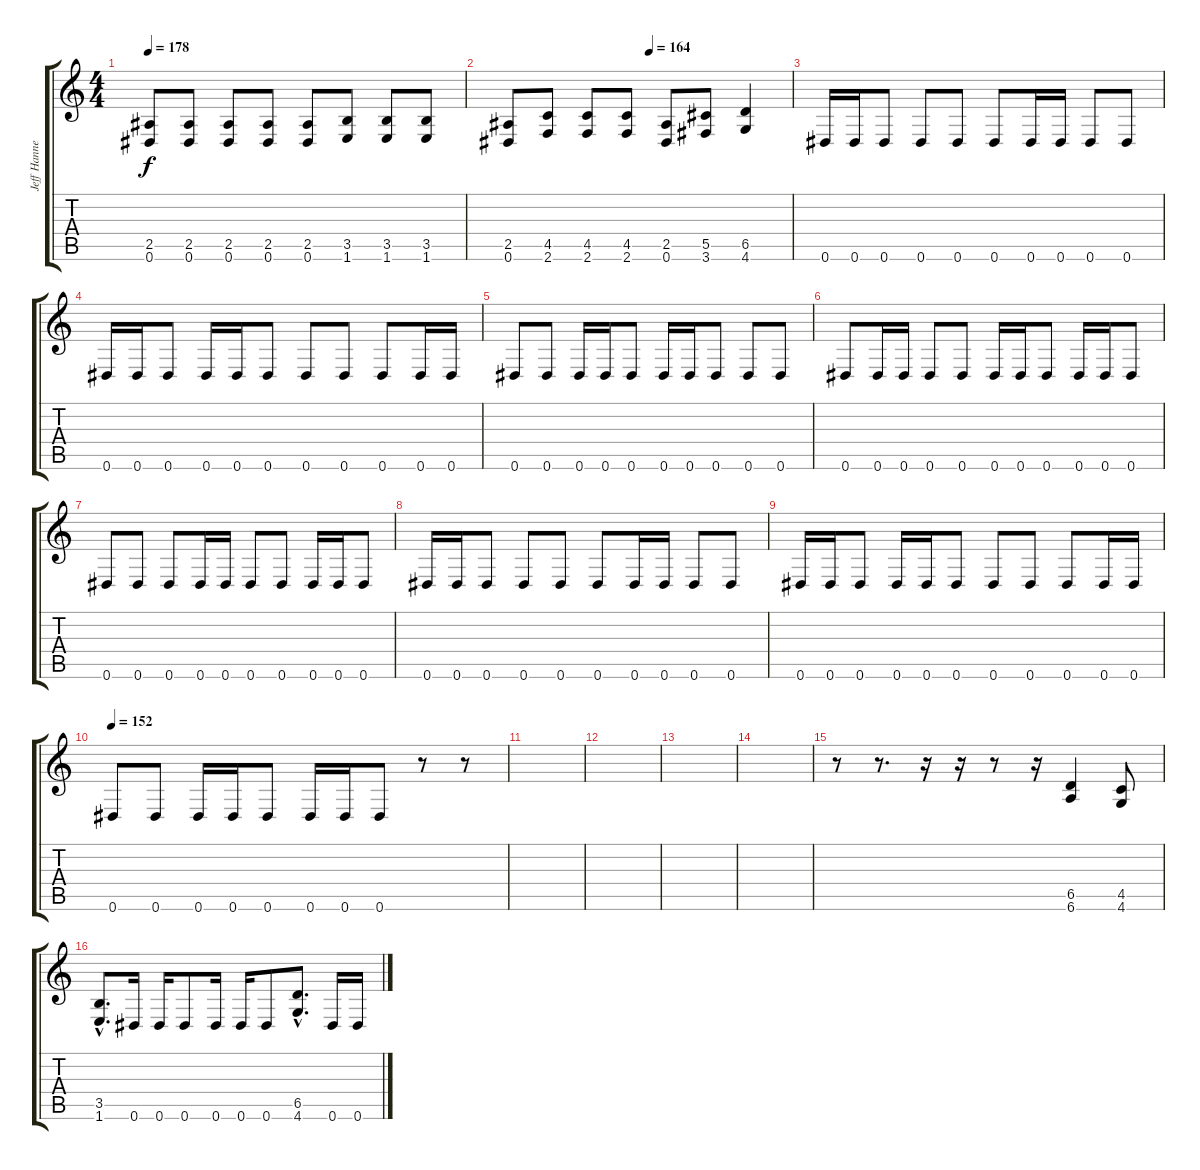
\track ("Jeff Hanneman" "Jeff Hanne") {instrument distortionguitar}
\staff {score tabs}
\tuning (Eb4 Bb3 Gb3 Db3 Ab2 Eb2) {hide}
\ts (4 4)
\tempo 178
\clef g2
\ks c
(2.5 0.6).8{dy f} (2.5 0.6).8 (2.5 0.6).8 (2.5 0.6).8 (2.5 0.6).8 (3.5 1.6).8 (3.5 1.6).8 (3.5 1.6).8 |
\tempo (164 0.5)
(2.5 0.6).8 (4.5 2.6).8 (4.5 2.6).8 (4.5 2.6).8 (2.5 0.6).8 (5.5 3.6).8 (6.5 4.6).4 |
0.6.16 0.6.16 0.6.8 0.6.8 0.6.8 0.6.8 0.6.16 0.6.16 0.6.8 0.6.8 |
0.6.16 0.6.16 0.6.8 0.6.16 0.6.16 0.6.8 0.6.8 0.6.8 0.6.8 0.6.16 0.6.16 |
0.6.8 0.6.8 0.6.16 0.6.16 0.6.8 0.6.16 0.6.16 0.6.8 0.6.8 0.6.8 |
0.6.8 0.6.16 0.6.16 0.6.8 0.6.8 0.6.16 0.6.16 0.6.8 0.6.16 0.6.16 0.6.8 |
0.6.8 0.6.8 0.6.8 0.6.16 0.6.16 0.6.8 0.6.8 0.6.16 0.6.16 0.6.8 |
0.6.16 0.6.16 0.6.8 0.6.8 0.6.8 0.6.8 0.6.16 0.6.16 0.6.8 0.6.8 |
0.6.16 0.6.16 0.6.8 0.6.16 0.6.16 0.6.8 0.6.8 0.6.8 0.6.8 0.6.16 0.6.16 |
\tempo 152
0.6.8 0.6.8 0.6.16 0.6.16 0.6.8 0.6.16 0.6.16 0.6.8 r.8 r.8 |
|
|
|
|
r.8 r.8{d} r.16 r.16 r.8 r.16 (6.5 6.6).4 (4.5 4.6).8 |
(3.5{hac} 1.6{hac}).8{d} 0.6.16 0.6.16 0.6.8 0.6.16 0.6.16 0.6.8 (6.5{hac} 4.6{hac}).8{d} 0.6.16 0.6.16
